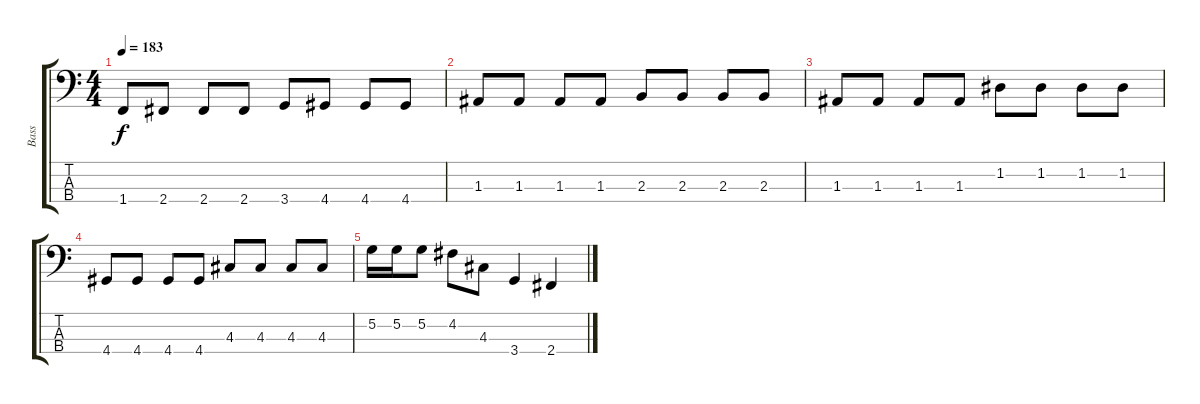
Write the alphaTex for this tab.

\track ("Bass" "Bass") {instrument electricbassfinger}
\staff {score tabs}
\tuning (G2 D2 A1 E1) {hide}
\ts (4 4)
\tempo 183
\clef f4
\ks c
1.4.8{dy f} 2.4.8 2.4.8 2.4.8 3.4.8 4.4.8 4.4.8 4.4.8 |
1.3.8 1.3.8 1.3.8 1.3.8 2.3.8 2.3.8 2.3.8 2.3.8 |
1.3.8 1.3.8 1.3.8 1.3.8 1.2.8 1.2.8 1.2.8 1.2.8 |
4.4.8 4.4.8 4.4.8 4.4.8 4.3.8 4.3.8 4.3.8 4.3.8 |
5.2.16 5.2.16 5.2.8 4.2.8 4.3.8 3.4.4 2.4.4
